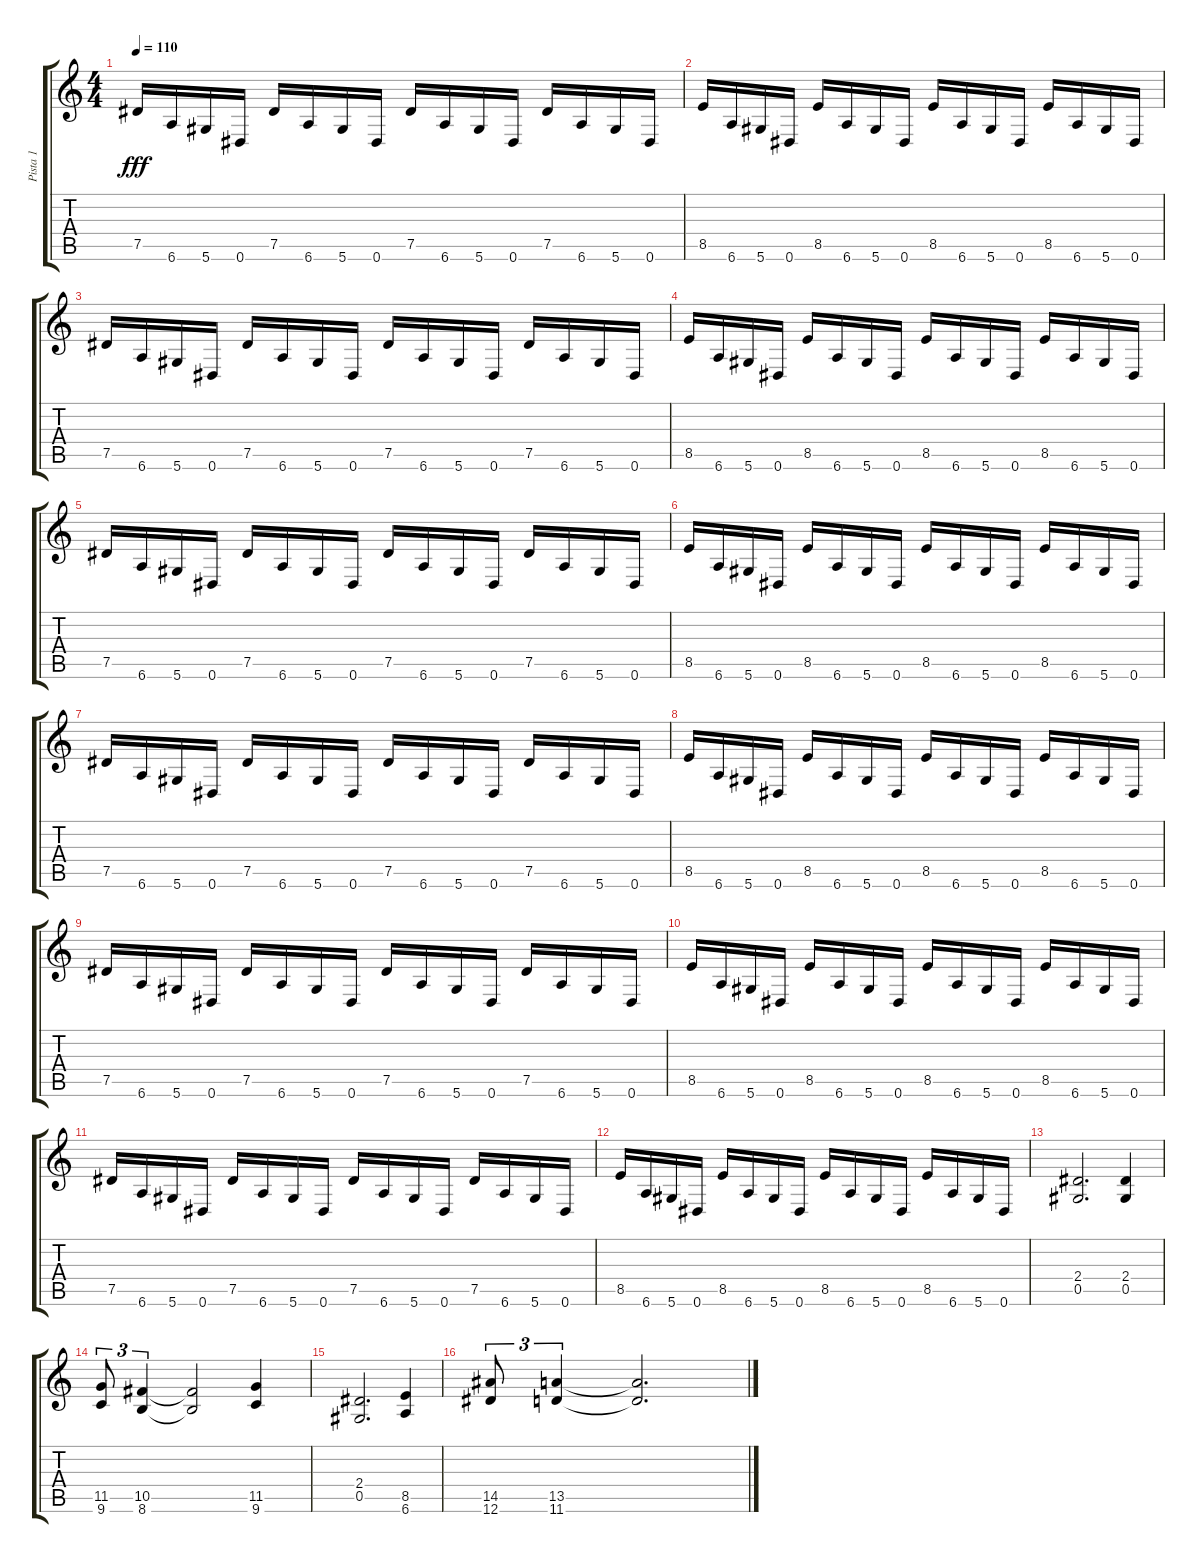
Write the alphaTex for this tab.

\track ("Pista 1" "Pista 1") {instrument distortionguitar}
\staff {score tabs}
\tuning (Eb4 Bb3 Gb3 Db3 Ab2 Eb2) {hide}
\ts (4 4)
\tempo 110
\clef g2
\ks c
7.5.16{dy fff} 6.6.16 5.6.16 0.6.16 7.5.16 6.6.16 5.6.16 0.6.16 7.5.16 6.6.16 5.6.16 0.6.16 7.5.16 6.6.16 5.6.16 0.6.16 |
8.5.16 6.6.16 5.6.16 0.6.16 8.5.16 6.6.16 5.6.16 0.6.16 8.5.16 6.6.16 5.6.16 0.6.16 8.5.16 6.6.16 5.6.16 0.6.16 |
7.5.16 6.6.16 5.6.16 0.6.16 7.5.16 6.6.16 5.6.16 0.6.16 7.5.16 6.6.16 5.6.16 0.6.16 7.5.16 6.6.16 5.6.16 0.6.16 |
8.5.16 6.6.16 5.6.16 0.6.16 8.5.16 6.6.16 5.6.16 0.6.16 8.5.16 6.6.16 5.6.16 0.6.16 8.5.16 6.6.16 5.6.16 0.6.16 |
7.5.16 6.6.16 5.6.16 0.6.16 7.5.16 6.6.16 5.6.16 0.6.16 7.5.16 6.6.16 5.6.16 0.6.16 7.5.16 6.6.16 5.6.16 0.6.16 |
8.5.16 6.6.16 5.6.16 0.6.16 8.5.16 6.6.16 5.6.16 0.6.16 8.5.16 6.6.16 5.6.16 0.6.16 8.5.16 6.6.16 5.6.16 0.6.16 |
7.5.16 6.6.16 5.6.16 0.6.16 7.5.16 6.6.16 5.6.16 0.6.16 7.5.16 6.6.16 5.6.16 0.6.16 7.5.16 6.6.16 5.6.16 0.6.16 |
8.5.16 6.6.16 5.6.16 0.6.16 8.5.16 6.6.16 5.6.16 0.6.16 8.5.16 6.6.16 5.6.16 0.6.16 8.5.16 6.6.16 5.6.16 0.6.16 |
7.5.16 6.6.16 5.6.16 0.6.16 7.5.16 6.6.16 5.6.16 0.6.16 7.5.16 6.6.16 5.6.16 0.6.16 7.5.16 6.6.16 5.6.16 0.6.16 |
8.5.16 6.6.16 5.6.16 0.6.16 8.5.16 6.6.16 5.6.16 0.6.16 8.5.16 6.6.16 5.6.16 0.6.16 8.5.16 6.6.16 5.6.16 0.6.16 |
7.5.16 6.6.16 5.6.16 0.6.16 7.5.16 6.6.16 5.6.16 0.6.16 7.5.16 6.6.16 5.6.16 0.6.16 7.5.16 6.6.16 5.6.16 0.6.16 |
8.5.16 6.6.16 5.6.16 0.6.16 8.5.16 6.6.16 5.6.16 0.6.16 8.5.16 6.6.16 5.6.16 0.6.16 8.5.16 6.6.16 5.6.16 0.6.16 |
(2.4 0.5).2{d} (2.4 0.5).4 |
(11.5 9.6).8{tu (3 2)} (10.5 8.6).4{tu (3 2)} (10.5{t} 8.6{t}).2 (11.5 9.6).4 |
(2.4 0.5).2{d} (8.5 6.6).4 |
(14.5 12.6).8{tu (3 2)} (13.5 11.6).4{tu (3 2)} (13.5{t} 11.6{t}).2{d}
